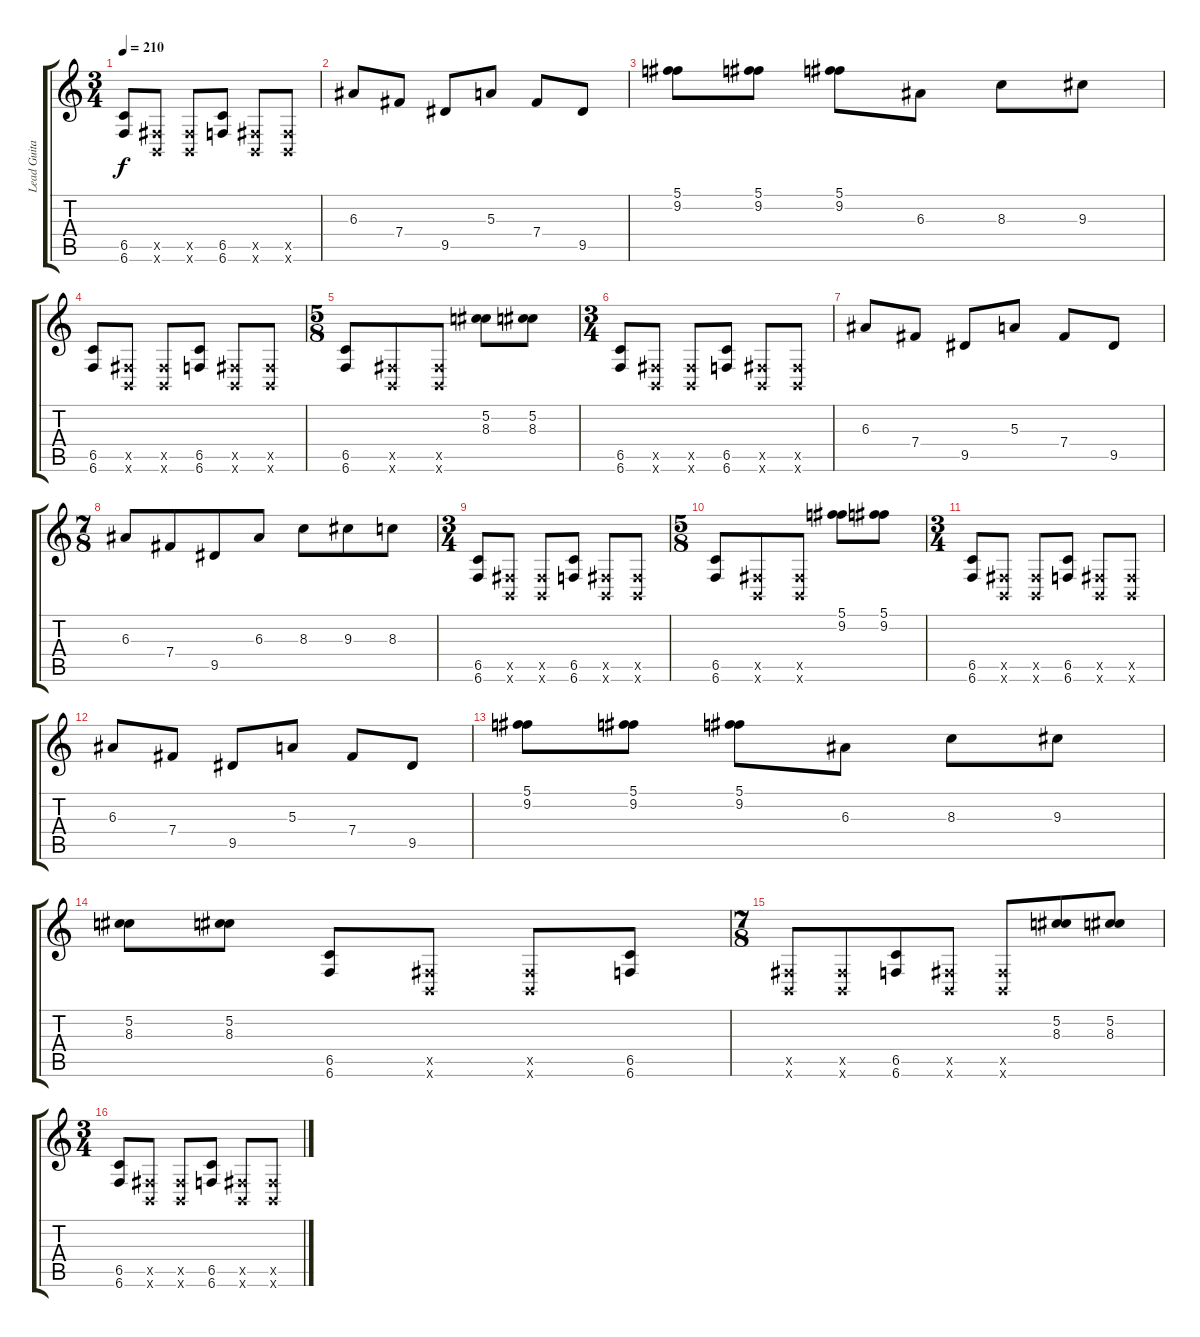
\track ("Lead Guitar" "Lead Guita") {instrument distortionguitar}
\staff {score tabs}
\tuning (Db4 Ab3 E3 B2 Gb2 B1) {hide}
\ts (3 4)
\tempo 210
\clef g2
\ks c
(6.5 6.6).8{dy f} (0.5{x} 0.6{x}).8 (0.5{x} 0.6{x}).8 (6.5 6.6).8 (0.5{x} 0.6{x}).8 (0.5{x} 0.6{x}).8 |
6.3.8 7.4.8 9.5.8 5.3.8 7.4.8 9.5.8 |
(5.1 9.2).8 (5.1 9.2).8 (5.1 9.2).8 6.3.8 8.3.8 9.3.8 |
(6.5 6.6).8 (0.5{x} 0.6{x}).8 (0.5{x} 0.6{x}).8 (6.5 6.6).8 (0.5{x} 0.6{x}).8 (0.5{x} 0.6{x}).8 |
\ts (5 8)
(6.5 6.6).8 (0.5{x} 0.6{x}).8 (0.5{x} 0.6{x}).8 (5.2 8.3).8 (5.2 8.3).8 |
\ts (3 4)
(6.5 6.6).8 (0.5{x} 0.6{x}).8 (0.5{x} 0.6{x}).8 (6.5 6.6).8 (0.5{x} 0.6{x}).8 (0.5{x} 0.6{x}).8 |
6.3.8 7.4.8 9.5.8 5.3.8 7.4.8 9.5.8 |
\ts (7 8)
6.3.8 7.4.8 9.5.8 6.3.8 8.3.8 9.3.8 8.3.8 |
\ts (3 4)
(6.5 6.6).8 (0.5{x} 0.6{x}).8 (0.5{x} 0.6{x}).8 (6.5 6.6).8 (0.5{x} 0.6{x}).8 (0.5{x} 0.6{x}).8 |
\ts (5 8)
(6.5 6.6).8 (0.5{x} 0.6{x}).8 (0.5{x} 0.6{x}).8 (5.1 9.2).8 (5.1 9.2).8 |
\ts (3 4)
(6.5 6.6).8 (0.5{x} 0.6{x}).8 (0.5{x} 0.6{x}).8 (6.5 6.6).8 (0.5{x} 0.6{x}).8 (0.5{x} 0.6{x}).8 |
6.3.8 7.4.8 9.5.8 5.3.8 7.4.8 9.5.8 |
(5.1 9.2).8 (5.1 9.2).8 (5.1 9.2).8 6.3.8 8.3.8 9.3.8 |
(5.2 8.3).8 (5.2 8.3).8 (6.5 6.6).8 (0.5{x} 0.6{x}).8 (0.5{x} 0.6{x}).8 (6.5 6.6).8 |
\ts (7 8)
(0.5{x} 0.6{x}).8 (0.5{x} 0.6{x}).8 (6.5 6.6).8 (0.5{x} 0.6{x}).8 (0.5{x} 0.6{x}).8 (5.2 8.3).8 (5.2 8.3).8 |
\ts (3 4)
(6.5 6.6).8 (0.5{x} 0.6{x}).8 (0.5{x} 0.6{x}).8 (6.5 6.6).8 (0.5{x} 0.6{x}).8 (0.5{x} 0.6{x}).8
